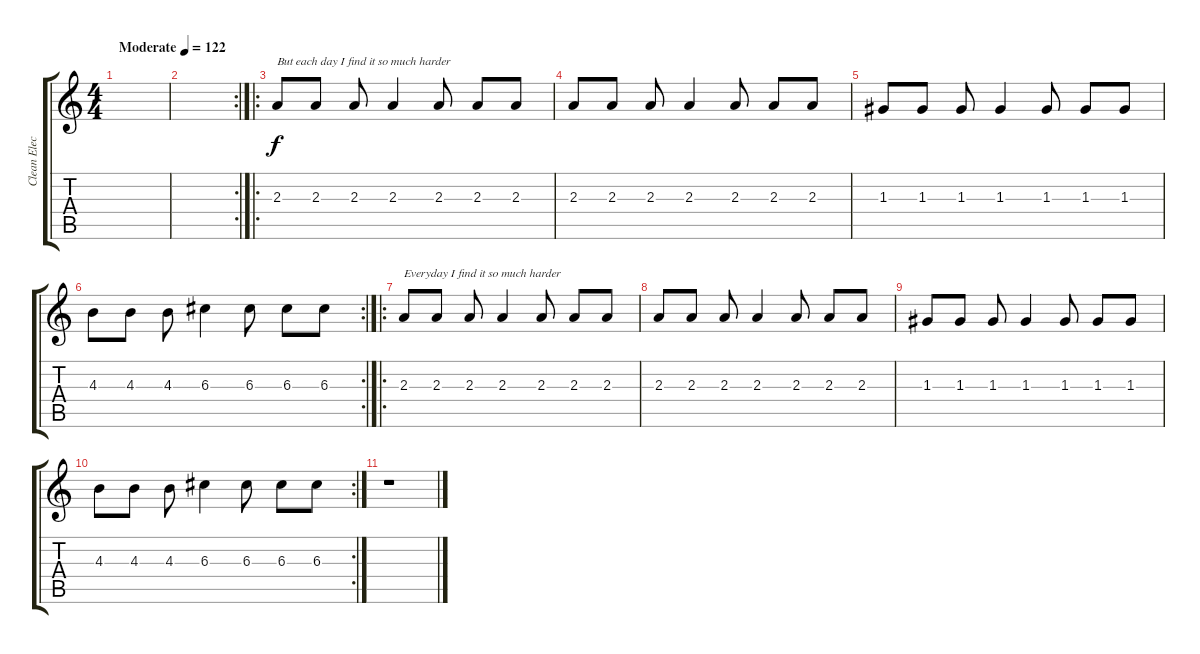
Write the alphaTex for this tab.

\track ("Clean Electric" "Clean Elec") {instrument acousticbass}
\staff {score tabs}
\tuning (E4 B3 G3 D3 A2 E2) {hide}
\ts (4 4)
\tempo (122 "Moderate")
\clef g2
\ks c
|
\rc 2
|
\ro
2.3.8{txt "But each day I find it so much harder"} 2.3.8 2.3.8 2.3.4 2.3.8 2.3.8 2.3.8 |
2.3.8 2.3.8 2.3.8 2.3.4 2.3.8 2.3.8 2.3.8 |
1.3.8 1.3.8 1.3.8 1.3.4 1.3.8 1.3.8 1.3.8 |
\rc 2
4.3.8 4.3.8 4.3.8 6.3.4 6.3.8 6.3.8 6.3.8 |
\ro
2.3.8{txt "Everyday I find it so much harder"} 2.3.8 2.3.8 2.3.4 2.3.8 2.3.8 2.3.8 |
2.3.8 2.3.8 2.3.8 2.3.4 2.3.8 2.3.8 2.3.8 |
1.3.8 1.3.8 1.3.8 1.3.4 1.3.8 1.3.8 1.3.8 |
\rc 2
4.3.8 4.3.8 4.3.8 6.3.4 6.3.8 6.3.8 6.3.8 |
r.1
